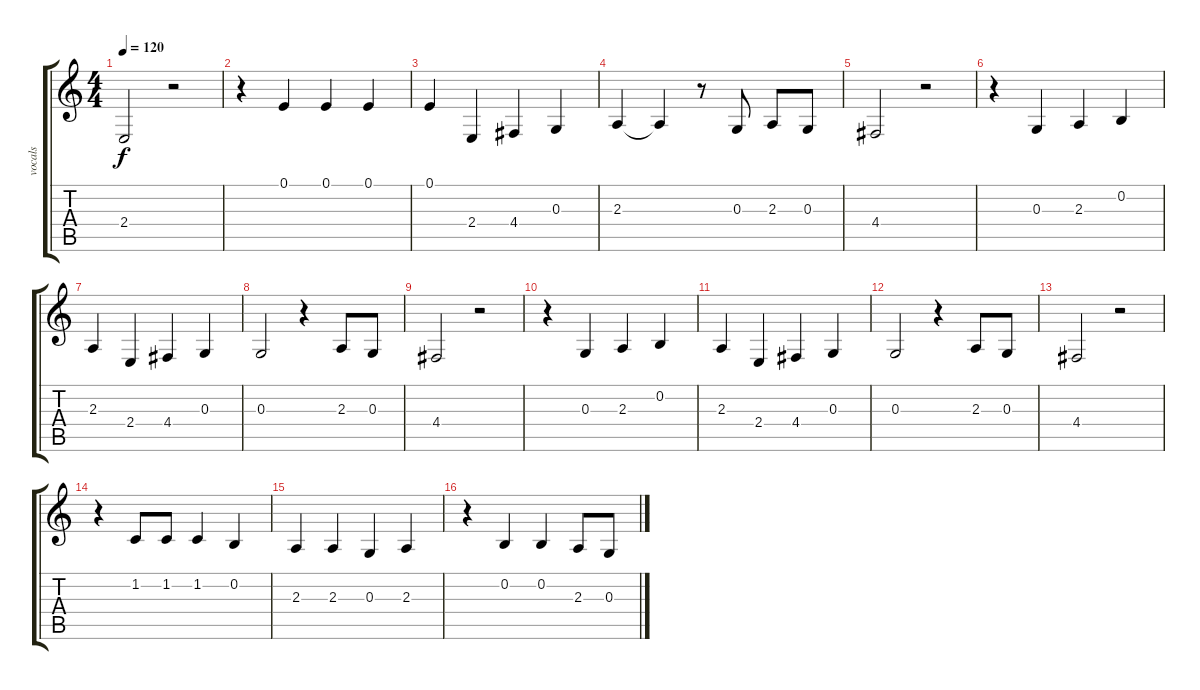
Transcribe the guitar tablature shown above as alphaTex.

\track ("vocals" "vocals") {instrument drawbarorgan}
\staff {score tabs}
\tuning (E4 B3 G3 D3 A2 E2) {hide}
\ts (4 4)
\tempo 120
\clef g2
\ks c
2.4.2{dy f} r.2 |
r.4 0.1.4 0.1.4 0.1.4 |
0.1.4 2.4.4 4.4.4 0.3.4 |
2.3.4 2.3{t}.4 r.8 0.3.8 2.3.8 0.3.8 |
4.4.2 r.2 |
r.4 0.3.4 2.3.4 0.2.4 |
2.3.4 2.4.4 4.4.4 0.3.4 |
0.3.2 r.4 2.3.8 0.3.8 |
4.4.2 r.2 |
r.4 0.3.4 2.3.4 0.2.4 |
2.3.4 2.4.4 4.4.4 0.3.4 |
0.3.2 r.4 2.3.8 0.3.8 |
4.4.2 r.2 |
r.4 1.2.8 1.2.8 1.2.4 0.2.4 |
2.3.4 2.3.4 0.3.4 2.3.4 |
r.4 0.2.4 0.2.4 2.3.8 0.3.8
